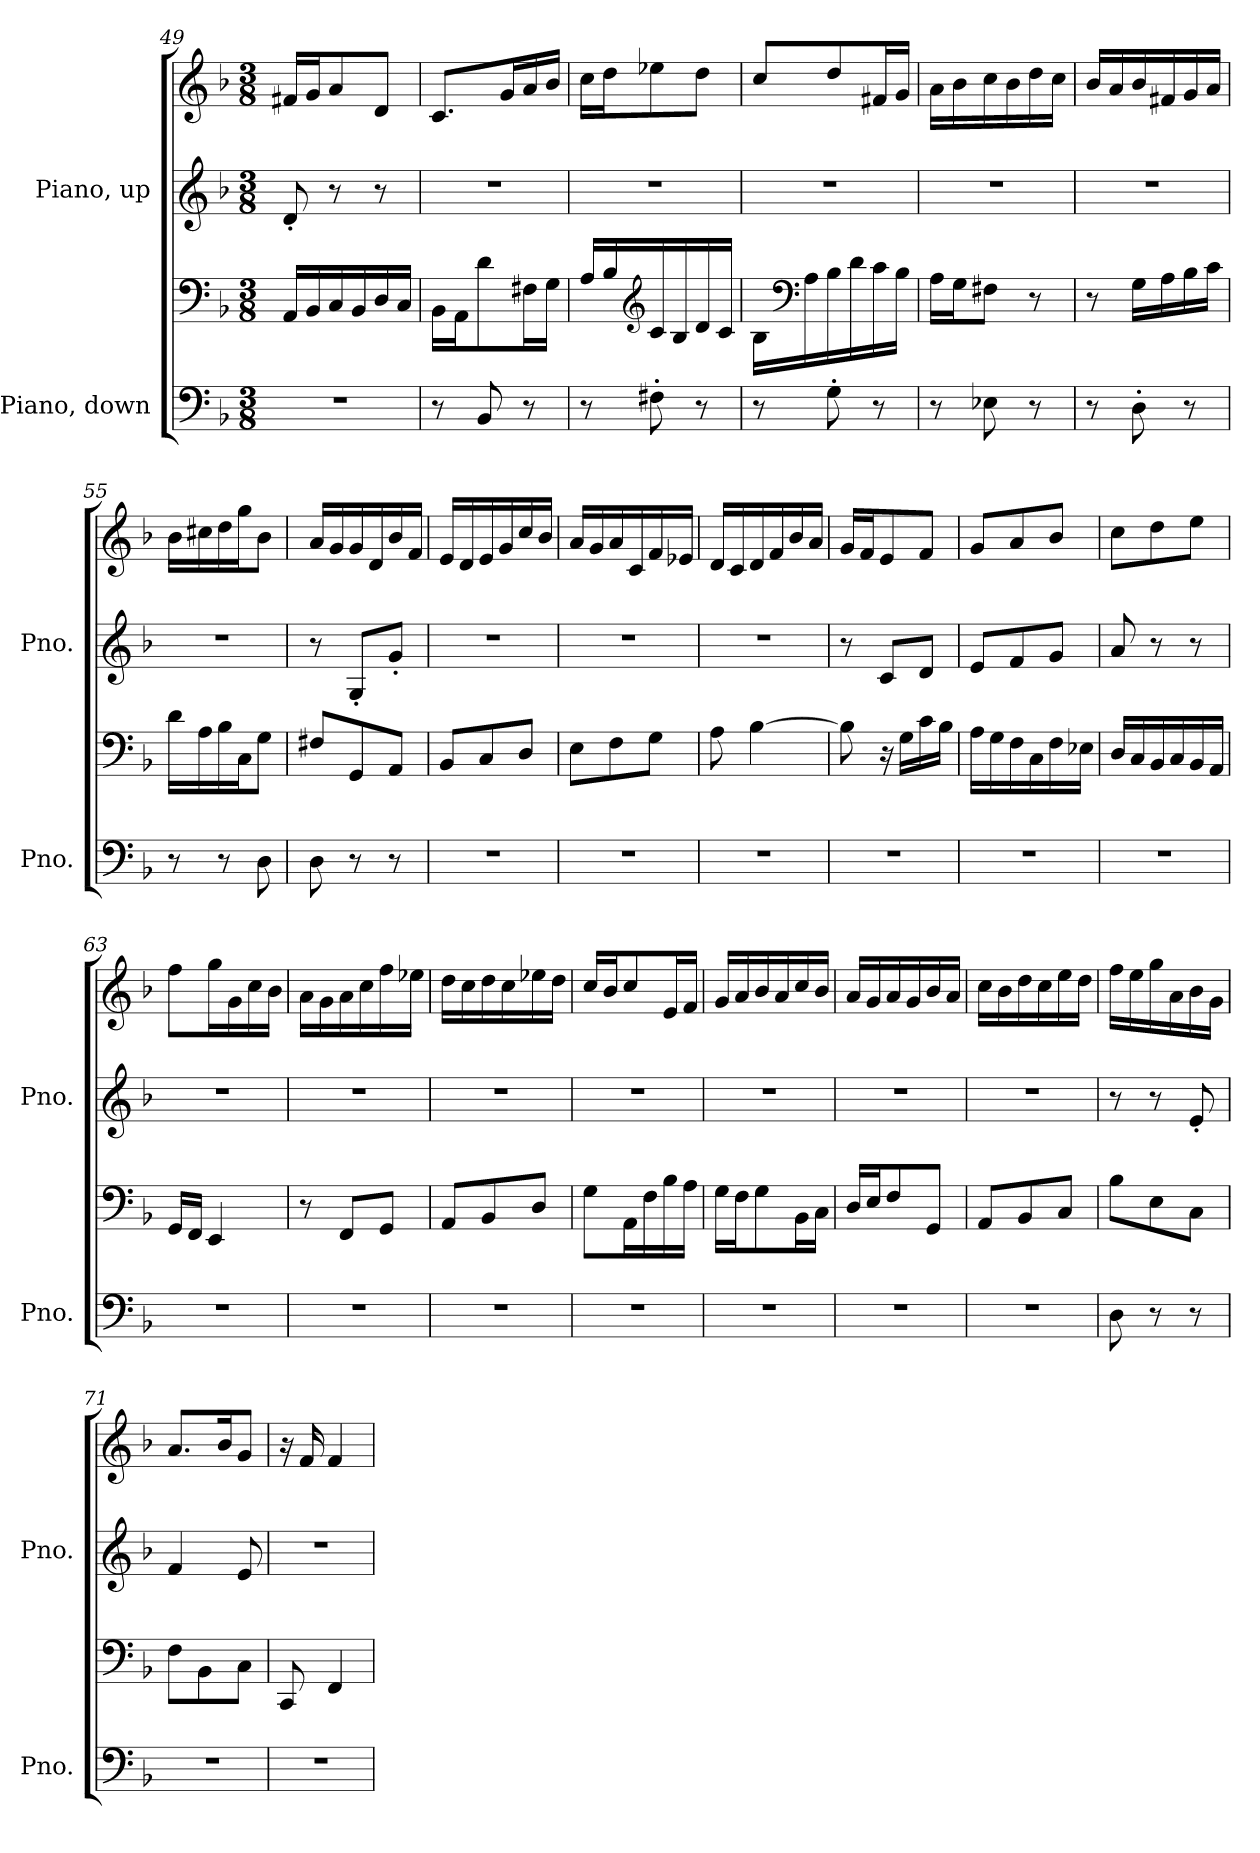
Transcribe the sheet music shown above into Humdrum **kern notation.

**kern	**kern	**kern	**kern
*part2	*part2	*part1	*part1
*staff4	*staff3	*staff2	*staff1
*I"Piano, down	*	*I"Piano, up	*
*I'Pno.	*	*I'Pno.	*
*clefF4	*clefF4	*clefG2	*clefG2
*k[b-]	*k[b-]	*k[b-]	*k[b-]
*M3/8	*M3/8	*M3/8	*M3/8
=49	=49	=49	=49
4.r	16AA/LL	8d'/	16f#X/LL
.	16BB-/	.	16g/J
.	16C/	8r	8a/
.	16BB-/	.	.
.	16D/	8r	8d/J
.	16C/JJ	.	.
=50	=50	=50	=50
8r	16BB-\LL	4.r	8.c/L
.	16AA\J	.	.
8BB-/	8d\	.	.
.	.	.	16g/L
8r	16F#X\L	.	16a/
.	16G\JJ	.	16b-/JJ
!!LO:PB:g=z
=51	=51	=51	=51
8r	16A/LL	4.r	16cc\LL
.	16B-/	.	16dd\J
*	*clefG2	*	*
8F#X'\	16c/	.	8ee-X\
.	16B-/	.	.
8r	16d/	.	8dd\J
.	16c/JJ	.	.
=52	=52	=52	=52
8r	16B-\LL	4.r	8cc/L
*	*clefF4	*	*
.	16A\	.	.
8G'\	16B-\	.	8dd/
.	16d\	.	.
8r	16c\	.	16f#X/L
.	16B-\JJ	.	16g/JJ
=53	=53	=53	=53
8r	16A\LL	4.r	16a\LL
.	16G\J	.	16b-\
8E-X\	8F#X\J	.	16cc\
.	.	.	16b-\
8r	8r	.	16dd\
.	.	.	16cc\JJ
=54	=54	=54	=54
8r	8r	4.r	16b-/LL
.	.	.	16a/
8D'\	16G\LL	.	16b-/
.	16A\	.	16f#X/
8r	16B-\	.	16g/
.	16c\JJ	.	16a/JJ
=55	=55	=55	=55
8r	16d\LL	4.r	16b-\LL
.	16A\	.	16cc#X\
8r	16B-\	.	16dd\
.	16C\J	.	16gg\J
8D\	8G\J	.	8b-\J
!!LO:LB:g=z
=56	=56	=56	=56
8D\	8F#X/L	8r	16a/LL
.	.	.	16g/
8r	8GG/	8G'/L	16g/
.	.	.	16d/
8r	8AA/J	8g'/J	16b-/
.	.	.	16f/JJ
=57	=57	=57	=57
4.r	8BB-/L	4.r	16e/LL
.	.	.	16d/
.	8C/	.	16e/
.	.	.	16g/
.	8D/J	.	16cc/
.	.	.	16b-/JJ
=58	=58	=58	=58
4.r	8E\L	4.r	16a/LL
.	.	.	16g/
.	8F\	.	16a/
.	.	.	16c/
.	8G\J	.	16f/
.	.	.	16e-X/JJ
=59	=59	=59	=59
4.r	8A\	4.r	16d/LL
.	.	.	16c/
.	[4B-\	.	16d/
.	.	.	16f/
.	.	.	16b-/
.	.	.	16a/JJ
=60	=60	=60	=60
4.r	8B-\]	8r	16g/LL
.	.	.	16f/J
.	16r	8c/L	8e/
.	16G\LL	.	.
.	16c\	8d/J	8f/J
.	16B-\JJ	.	.
=61	=61	=61	=61
4.r	16A\LL	8e/L	8g/L
.	16G\	.	.
.	16F\	8f/	8a/
.	16C\	.	.
.	16F\	8g/J	8b-/J
.	16E-X\JJ	.	.
!!LO:LB:g=z
=62	=62	=62	=62
4.r	16D/LL	8a/	8cc\L
.	16C/	.	.
.	16BB-/	8r	8dd\
.	16C/	.	.
.	16BB-/	8r	8ee\J
.	16AA/JJ	.	.
=63	=63	=63	=63
4.r	16GG/LL	4.r	8ff\L
.	16FF/JJ	.	.
.	4EE/	.	16gg\L
.	.	.	16g\
.	.	.	16cc\
.	.	.	16b-\JJ
=64	=64	=64	=64
4.r	8r	4.r	16a\LL
.	.	.	16g\
.	8FF/L	.	16a\
.	.	.	16cc\
.	8GG/J	.	16ff\
.	.	.	16ee-X\JJ
=65	=65	=65	=65
4.r	8AA/L	4.r	16dd\LL
.	.	.	16cc\
.	8BB-/	.	16dd\
.	.	.	16cc\
.	8D/J	.	16ee-X\
.	.	.	16dd\JJ
=66	=66	=66	=66
4.r	8G\L	4.r	16cc/LL
.	.	.	16b-/J
.	16AA\L	.	8cc/
.	16F\	.	.
.	16B-\	.	16e/L
.	16A\JJ	.	16f/JJ
=67	=67	=67	=67
4.r	16G\LL	4.r	16g/LL
.	16F\J	.	16a/
.	8G\	.	16b-/
.	.	.	16a/
.	16BB-\L	.	16cc/
.	16C\JJ	.	16b-/JJ
!!LO:PB:g=z
=68	=68	=68	=68
4.r	16D/LL	4.r	16a/LL
.	16E/J	.	16g/
.	8F/	.	16a/
.	.	.	16g/
.	8GG/J	.	16b-/
.	.	.	16a/JJ
=69	=69	=69	=69
4.r	8AA/L	4.r	16cc\LL
.	.	.	16b-\
.	8BB-/	.	16dd\
.	.	.	16cc\
.	8C/J	.	16ee\
.	.	.	16dd\JJ
=70	=70	=70	=70
8D\	8B-\L	8r	16ff\LL
.	.	.	16ee\
8r	8E\	8r	16gg\
.	.	.	16a\
8r	8C\J	8e'/	16b-\
.	.	.	16g\JJ
=71	=71	=71	=71
4.r	8F\L	4f/	8.a/L
.	8BB-\	.	.
.	.	.	16b-/K
.	8C\J	8e/	8g/J
=72	=72	=72	=72
4.r	8CC/	4.r	16r
.	.	.	16f/
.	4FF/	.	4f/
=	=	=	=
*-	*-	*-	*-
